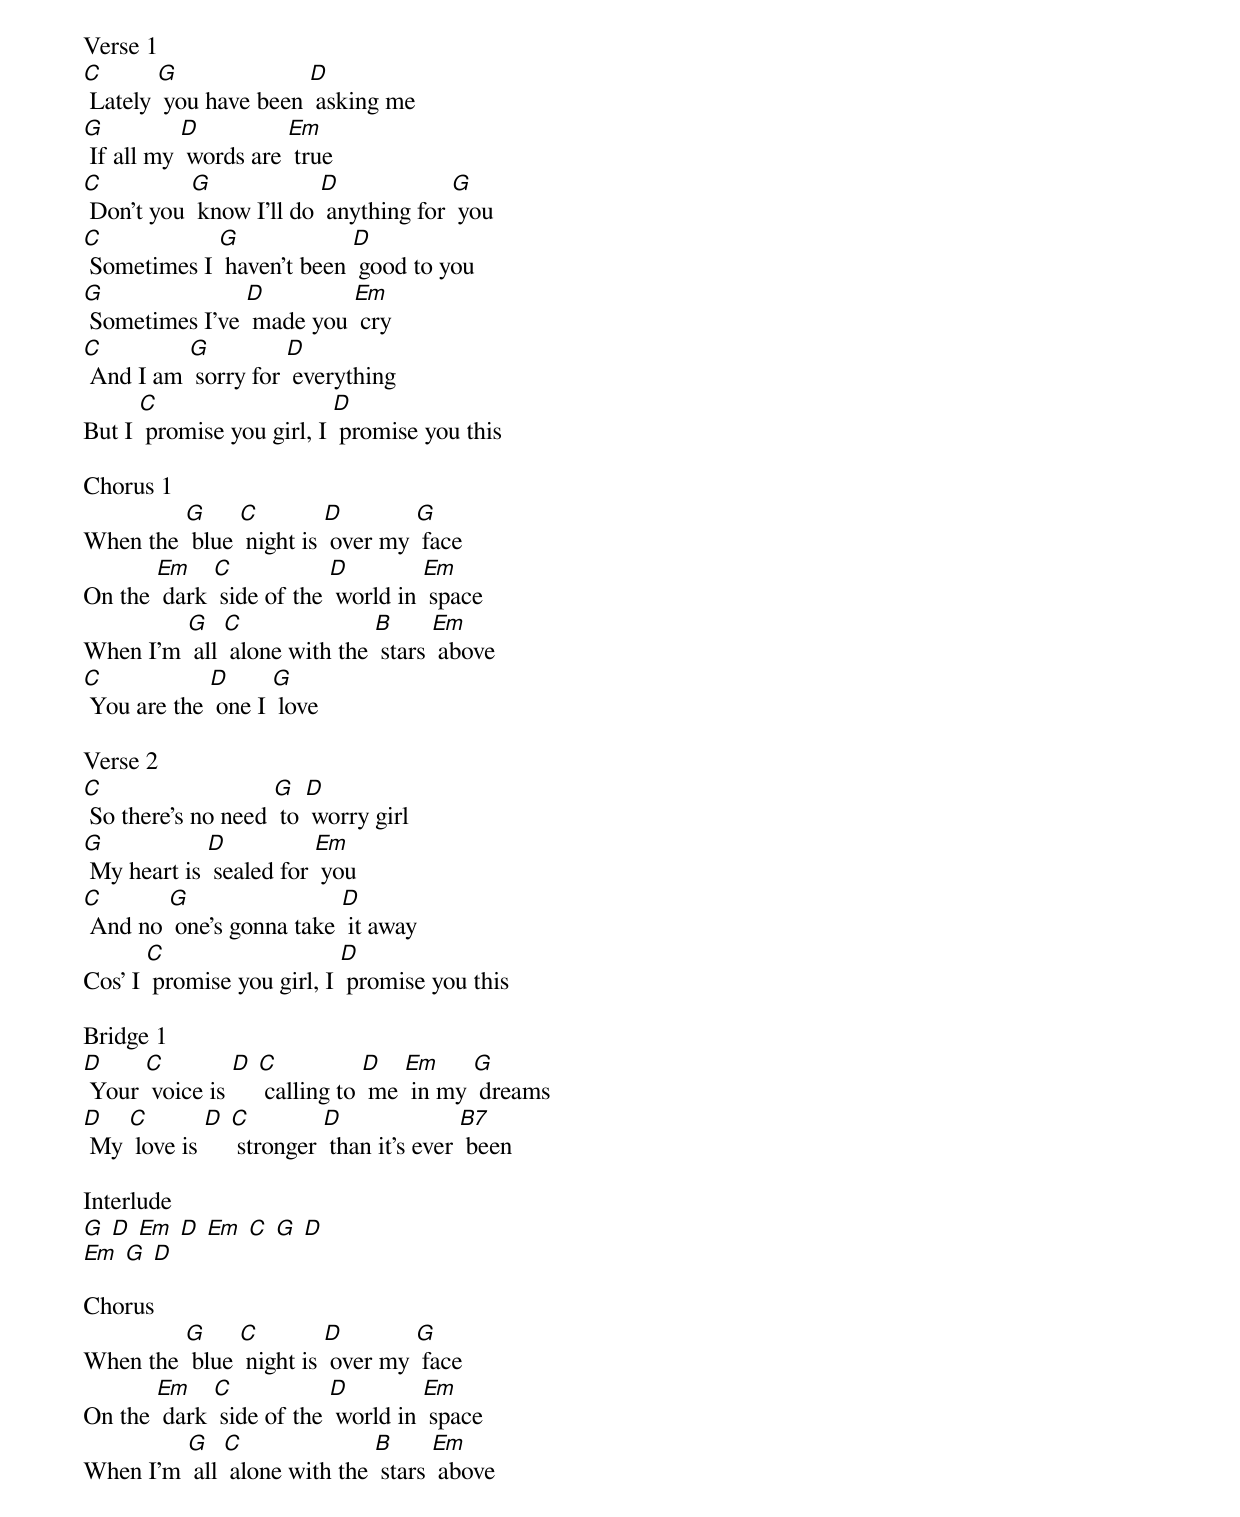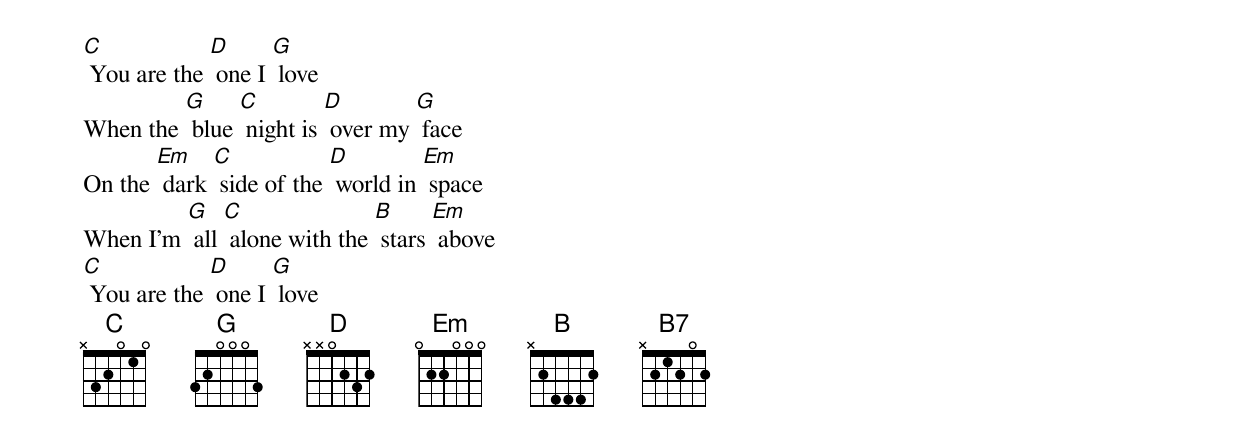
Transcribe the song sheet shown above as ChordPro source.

Verse 1
[C] Lately [G] you have been [D] asking me
[G] If all my [D] words are [Em] true
[C] Don't you [G] know I'll do [D] anything for [G] you
[C] Sometimes I [G] haven't been [D] good to you
[G] Sometimes I've [D] made you [Em] cry
[C] And I am [G] sorry for [D] everything
But I [C] promise you girl, I [D] promise you this

Chorus 1
When the [G] blue [C] night is [D] over my [G] face
On the [Em] dark [C] side of the [D] world in [Em] space
When I'm [G] all [C] alone with the [B] stars [Em] above
[C] You are the [D] one I [G] love

Verse 2
[C] So there's no need [G] to [D] worry girl
[G] My heart is [D] sealed for [Em] you
[C] And no [G] one's gonna take [D] it away
Cos' I [C] promise you girl, I [D] promise you this

Bridge 1
[D] Your [C] voice is [D] [C] calling to [D] me [Em] in my [G] dreams
[D] My [C] love is [D] [C] stronger [D] than it's ever [B7] been

Interlude
[G] [D] [Em] [D] [Em] [C] [G] [D]
[Em] [G] [D]

Chorus
When the [G] blue [C] night is [D] over my [G] face
On the [Em] dark [C] side of the [D] world in [Em] space
When I'm [G] all [C] alone with the [B] stars [Em] above
[C] You are the [D] one I [G] love
When the [G] blue [C] night is [D] over my [G] face
On the [Em] dark [C] side of the [D] world in [Em] space
When I'm [G] all [C] alone with the [B] stars [Em] above
[C] You are the [D] one I [G] love
